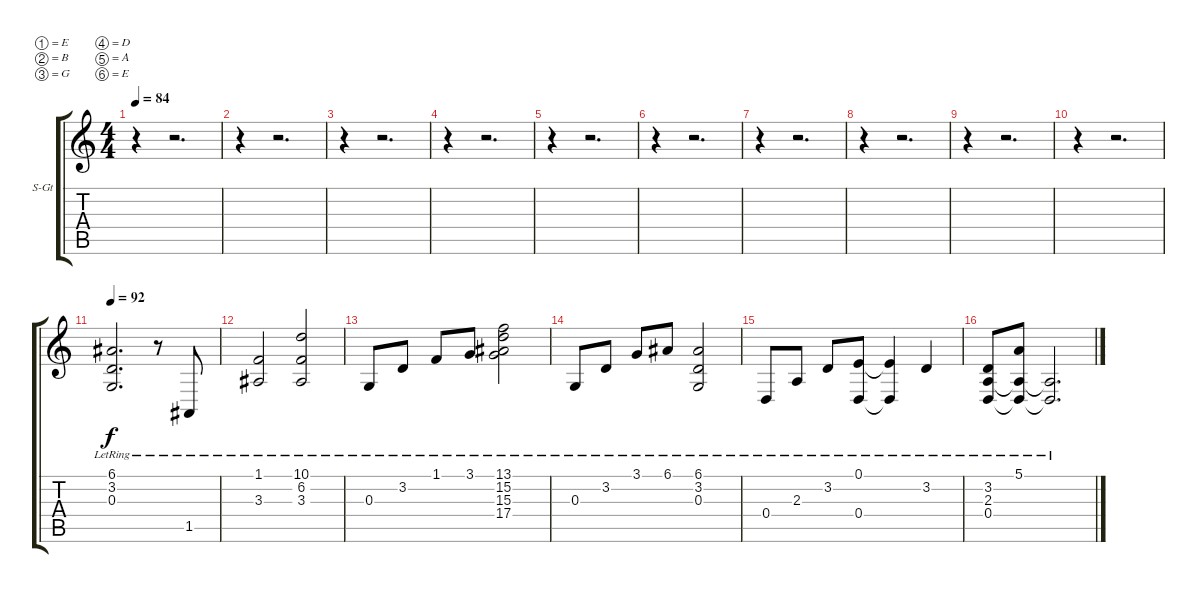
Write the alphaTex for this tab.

\bracketExtendMode groupsimilarinstruments
\firstSystemTrackNameOrientation horizontal
\otherSystemsTrackNameOrientation horizontal
\track ("piano bas" "S-Gt") {instrument acousticgrandpiano}
\staff {score tabs}
\tuning (E3 B2 G2 D2 A1 E1)
\displaytranspose 12
\ts (4 4)
\tempo 84
\clef g2
\ks c
r.4{dy f instrument acousticgrandpiano} r.2{d} |
r.4 r.2{d} |
r.4 r.2{d} |
r.4 r.2{d} |
r.4 r.2{d} |
r.4 r.2{d} |
r.4 r.2{d} |
r.4 r.2{d} |
r.4 r.2{d} |
r.4 r.2{d} |
\tempo 92
(6.1{lr} 3.2{lr} 0.3{lr}).2{d} r.8 1.5{lr}.8 |
(1.1{lr} 3.3{lr}).2 (10.1{lr} 6.2{lr} 3.3{lr}).2 |
0.3{lr}.8 3.2{lr}.8 1.1{lr}.8 3.1{lr}.8 (13.1{lr} 15.2{lr} 15.3{lr} 17.4{lr}).2 |
0.3{lr}.8 3.2{lr}.8 3.1{lr}.8 6.1{lr}.8 (6.1{lr} 3.2{lr} 0.3{lr}).2 |
0.4{lr}.8 2.3{lr}.8 3.2{lr}.8 (0.1{lr} 0.4{lr}).8 (0.1{lr t} 0.4{lr t}).4 3.2{lr}.4 |
(3.2{lr} 2.3{lr} 0.4{lr}).8 (5.1{lr} 2.3{lr t} 0.4{lr t}).8 (2.3{lr t} 0.4{lr t}).2{d}
